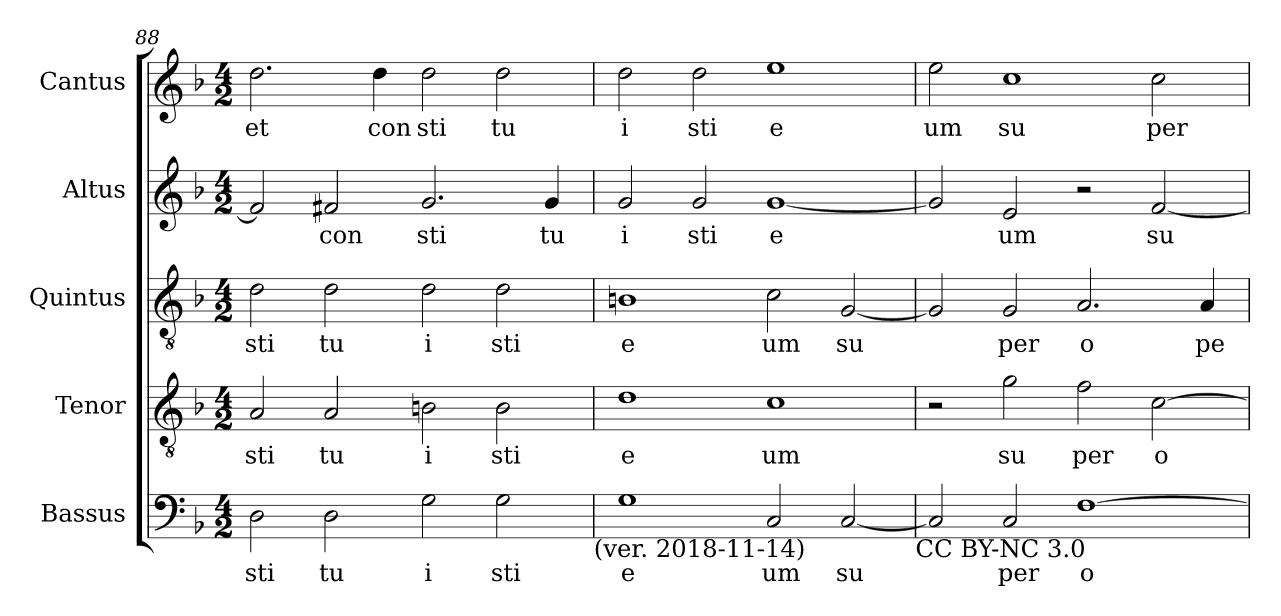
**kern	**text	**kern	**text	**kern	**text	**kern	**text	**kern	**text
*part5	*part5	*part4	*part4	*part3	*part3	*part2	*part2	*part1	*part1
*staff5	*staff5	*staff4	*staff4	*staff3	*staff3	*staff2	*staff2	*staff1	*staff1
*I"Bassus	*	*I"Tenor	*	*I"Quintus	*	*I"Altus	*	*I"Cantus	*
*I'Bassus	*	*I'Tenor	*	*I'Quintus	*	*I'Altus	*	*I'Cantus	*
*clefF4	*	*clefGv2	*	*clefGv2	*	*clefG2	*	*clefG2	*
*k[b-]	*	*k[b-]	*	*k[b-]	*	*k[b-]	*	*k[b-]	*
*F:	*	*F:	*	*F:	*	*F:	*	*F:	*
*M4/2	*	*M4/2	*	*M4/2	*	*M4/2	*	*M4/2	*
=88	=88	=88	=88	=88	=88	=88	=88	=88	=88
!	!LO:LY:b:cj	!	!LO:LY:b:cj	!	!LO:LY:b:cj	!	!	!	!LO:LY:b:cj
2D\	sti	2A/	sti	2d\	sti	2f#/]	.	2.dd\	et
!	!LO:LY:b:cj	!	!LO:LY:b:cj	!	!LO:LY:b:cj	!	!LO:LY:b:cj	!	!
2D\	tu	2A/	tu	2d\	tu	2f#X/	con	.	.
!	!	!	!	!	!	!	!	!	!LO:LY:b:cj
.	.	.	.	.	.	.	.	4dd\	con
!	!LO:LY:b:cj	!	!LO:LY:b:cj	!	!LO:LY:b:cj	!	!LO:LY:b:cj	!	!LO:LY:b:cj
2G\	i	2Bn\	i	2d\	i	2.g/	sti	2dd\	sti
!	!LO:LY:b:cj	!	!LO:LY:b:cj	!	!LO:LY:b:cj	!	!	!	!LO:LY:b:cj
2G\	sti	2B\	sti	2d\	sti	.	.	2dd\	tu
!	!	!	!	!	!	!	!LO:LY:b:cj	!	!
.	.	.	.	.	.	4g/	tu	.	.
!LO:TX:b:t=(ver. 2018-11-14)	!	!	!	!	!	!	!	!	!
=89	=89	=89	=89	=89	=89	=89	=89	=89	=89
!	!LO:LY:b:cj	!	!LO:LY:b:cj	!	!LO:LY:b:cj	!	!LO:LY:b:cj	!	!LO:LY:b:cj
1G	e	1d	e	1Bn	e	2g/	i	2dd\	i
!	!	!	!	!	!	!	!LO:LY:b:cj	!	!LO:LY:b:cj
.	.	.	.	.	.	2g/	sti	2dd\	sti
!	!LO:LY:b:cj	!	!LO:LY:b:cj	!	!LO:LY:b:cj	!	!LO:LY:b:rj	!	!LO:LY:b:cj
2C/	um	1c	um	2c\	um	[<1g	e	1ee	e
!	!LO:LY:b:cj	!	!	!	!LO:LY:b:cj	!	!	!	!
[<2C/	su	.	.	[<2G/	su	.	.	.	.
!LO:TX:b:t=CC BY-NC 3.0	!	!	!	!	!	!	!	!	!
=90	=90	=90	=90	=90	=90	=90	=90	=90	=90
!	!	!	!	!	!	!	!	!	!LO:LY:b:cj
2C/]	.	2r	.	2G/]	.	2g/]	.	2ee\	um
!	!LO:LY:b:cj	!	!LO:LY:b:cj	!	!LO:LY:b:cj	!	!LO:LY:b:cj	!	!LO:LY:b:cj
2C/	per	2g\	su	2G/	per	2e/	um	1cc	su
!	!LO:LY:b:rj	!	!LO:LY:b:cj	!	!LO:LY:b:cj	!	!	!	!
[>1F	o	2f\	per	2.A/	o	2r	.	.	.
!	!	!	!LO:LY:b:cj	!	!	!	!LO:LY:b:cj	!	!LO:LY:b:cj
.	.	[>2c\	o	.	.	[<2f/	su	2cc\	per
!	!	!	!	!	!LO:LY:b:cj	!	!	!	!
.	.	.	.	4A/	pe	.	.	.	.
=	=	=	=	=	=	=	=	=	=
*-	*-	*-	*-	*-	*-	*-	*-	*-	*-
